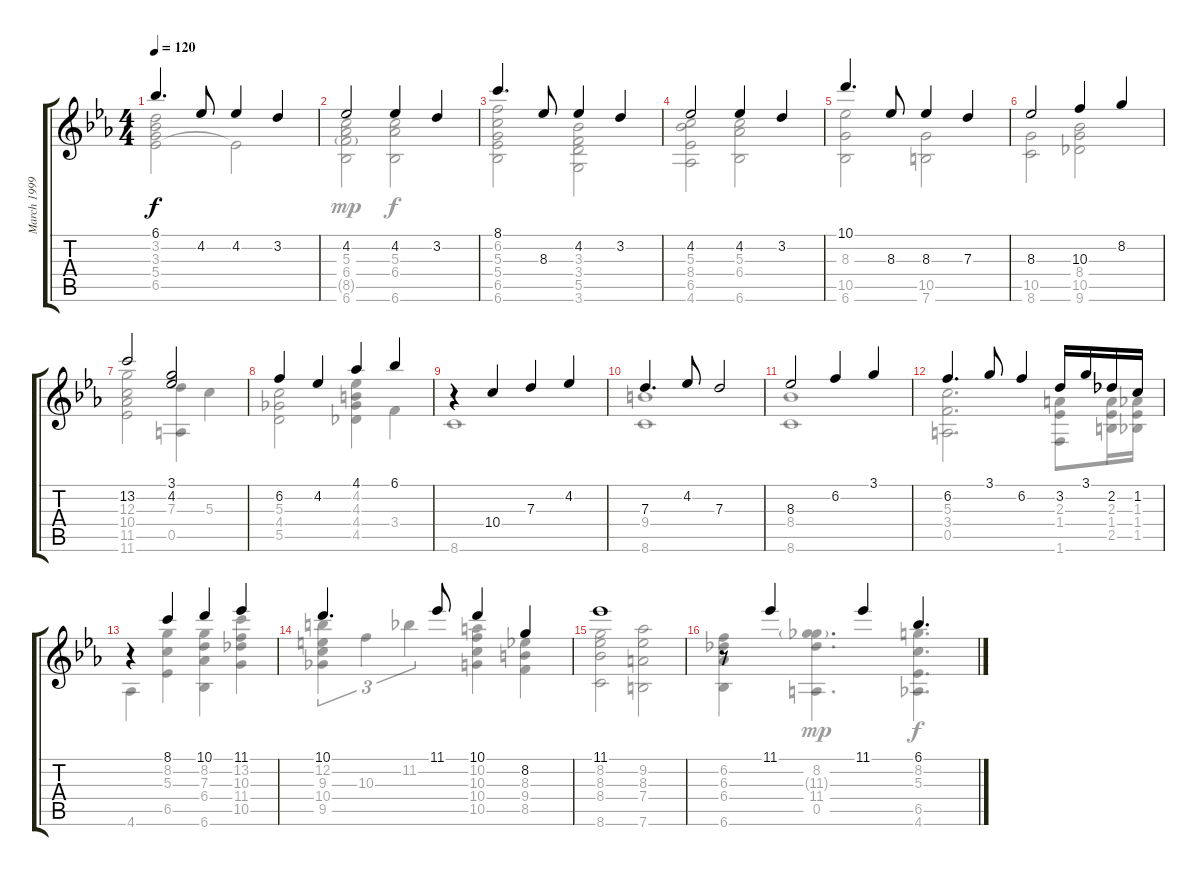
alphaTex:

\track ("March 1999" "March 1999") {mute instrument electricguitarjazz}
\staff {score tabs}
\tuning (E4 B3 G3 D3 A2 E2) {hide}
\voice
\ts (4 4)
\tempo 120
\clef g2
\ks cminor
6.1.4{d dy f} 4.2.8 4.2.4 3.2.4 |
4.2.2 4.2.4 3.2.4 |
8.1.4{d} 8.3.8 4.2.4 3.2.4 |
4.2.2 4.2.4 3.2.4 |
10.1.4{d} 8.3.8 8.3.4 7.3.4 |
8.3.2 10.3.4 8.2.4 |
13.2.2 (3.1 4.2).2 |
6.2.4 4.2.4 4.1.4 6.1.4 |
r.4 10.4.4 7.3.4 4.2.4 |
7.3.4{d} 4.2.8 7.3.2 |
8.3.2 6.2.4 3.1.4 |
6.2.4{d} 3.1.8 6.2.4 3.2.16 3.1.16 2.2.16 1.2.16 |
r.4 8.1.4 10.1.4 11.1.4 |
10.1.4{d} 11.1.8 10.1.4 8.2.4 |
11.1.1 |
r.8 11.1.4 11.1.4 6.1.4{d}
\voice
\clef g2
\ottava regular
\simile none
\ks cminor
(3.2 3.3 5.4 6.5).2{dy f} 6.5{t}.2 |
(5.3 6.4 8.5{g} 6.6).2{dy mp} (5.3 6.4 6.6).2{dy f} |
(6.2 5.3 5.4 6.5 6.6).2 (3.3 3.4 5.5 3.6).2 |
(5.3 8.4 6.5 4.6).2 (5.3 6.4 6.6).2 |
(8.3 10.5 6.6).2 (10.5 7.6).2 |
(10.5 8.6).2 (8.4 10.5 9.6).2 |
(12.3 10.4 11.5 11.6).2 (7.3 0.5).4 5.3.4 |
(5.3 4.4 5.5).2 (4.2 4.3 4.4 4.5).4 3.4.4 |
8.6.1 |
(9.4 8.6).1 |
(8.4 8.6).1 |
(5.3 3.4 0.5).2{d} (2.3 1.4 1.6).8 (2.3 1.4 2.5).16 (1.3 1.4 1.5).16 |
4.6.4 (8.2 5.3 6.5).4 (8.2 7.3 6.4 6.6).4 (13.2 10.3 11.4 10.5).4 |
(12.2 9.3 10.4 9.5).4{tu (3 2)} 10.3.4{tu (3 2)} 11.2.4{tu (3 2)} (10.2 10.3 10.4 10.5).4 (8.3 9.4 8.5).4 |
(8.2 8.3 8.4 8.6).2 (9.2 8.3 7.4 7.6).2 |
(6.2 6.3 6.4 6.6).4 (8.2 11.3{g} 11.4 0.5).4{d dy mp} (8.2 5.3 6.5 4.6).4{d dy f}
